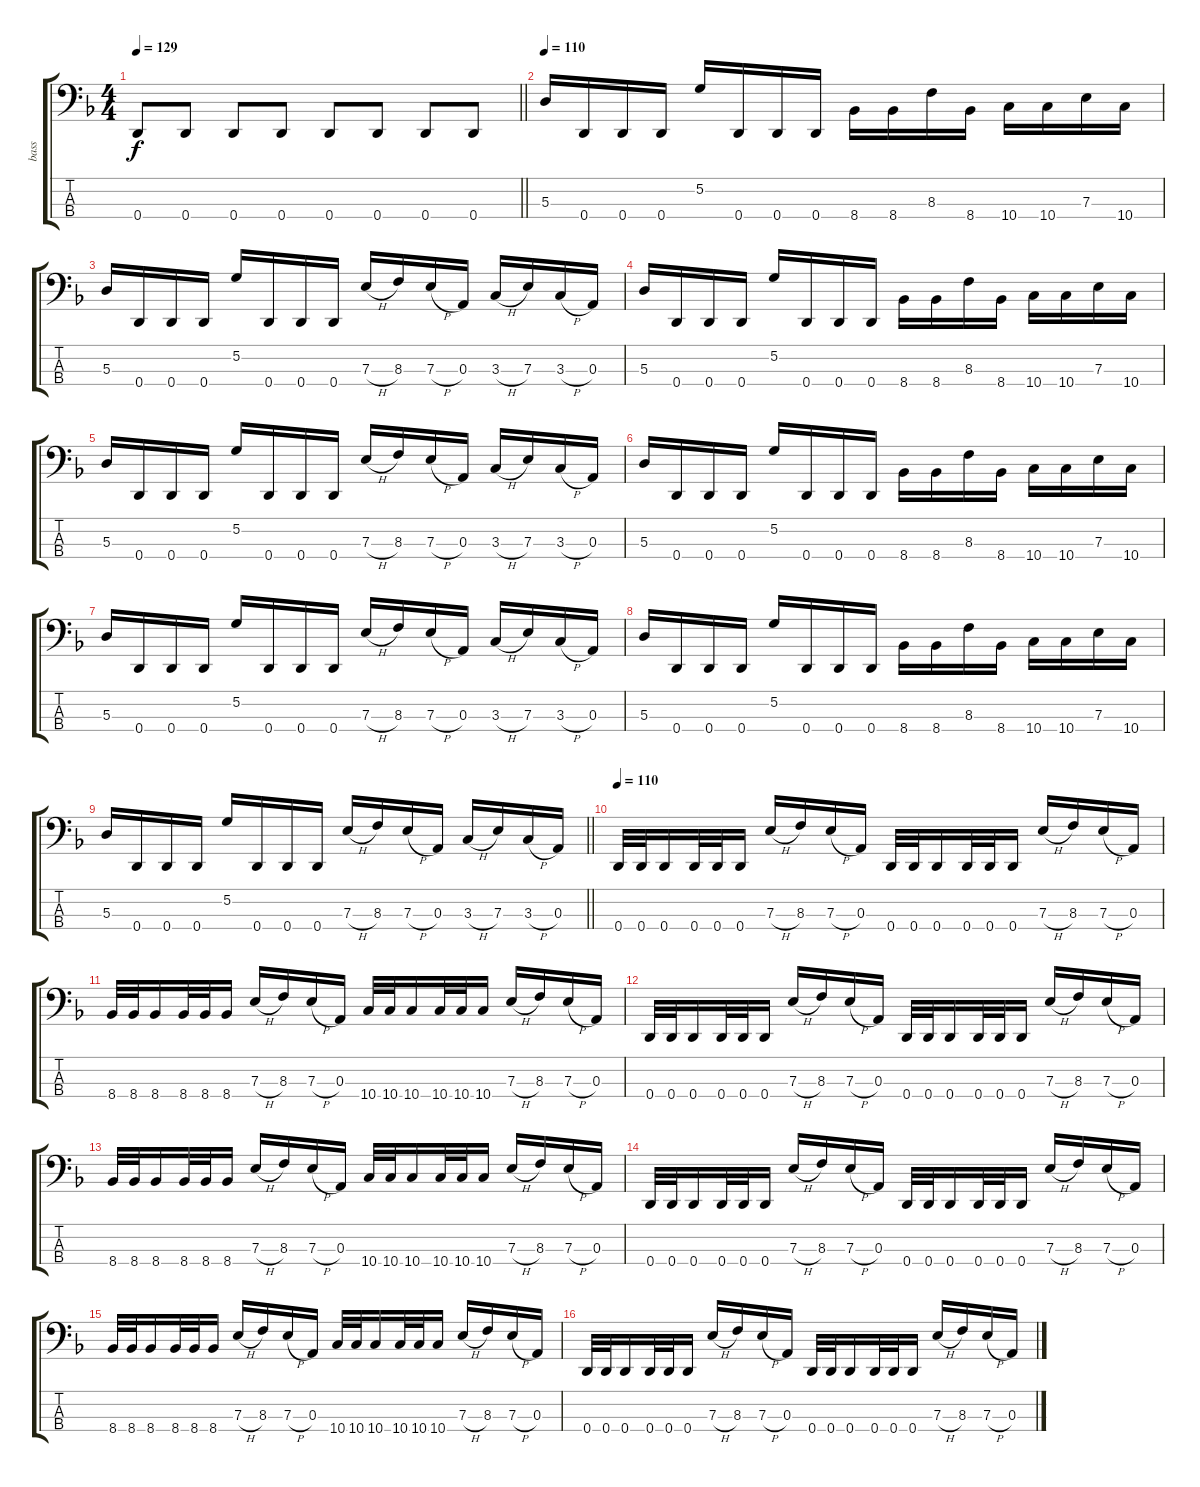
\track ("bass" "bass") {instrument electricbasspick}
\staff {score tabs}
\tuning (G2 D2 A1 D1) {hide}
\ts (4 4)
\tempo 129
\clef f4
\barLineRight lightlight
\ks f
0.4.8{dy f} 0.4.8 0.4.8 0.4.8 0.4.8 0.4.8 0.4.8 0.4.8 |
\section ("" "")
\tempo 110
5.3.16 0.4.16 0.4.16 0.4.16 5.2.16 0.4.16 0.4.16 0.4.16 8.4.16 8.4.16 8.3.16 8.4.16 10.4.16 10.4.16 7.3.16 10.4.16 |
5.3.16 0.4.16 0.4.16 0.4.16 5.2.16 0.4.16 0.4.16 0.4.16 7.3{h}.16 8.3.16 7.3{h}.16 0.3.16 3.3{h}.16 7.3.16 3.3{h}.16 0.3.16 |
5.3.16 0.4.16 0.4.16 0.4.16 5.2.16 0.4.16 0.4.16 0.4.16 8.4.16 8.4.16 8.3.16 8.4.16 10.4.16 10.4.16 7.3.16 10.4.16 |
5.3.16 0.4.16 0.4.16 0.4.16 5.2.16 0.4.16 0.4.16 0.4.16 7.3{h}.16 8.3.16 7.3{h}.16 0.3.16 3.3{h}.16 7.3.16 3.3{h}.16 0.3.16 |
5.3.16 0.4.16 0.4.16 0.4.16 5.2.16 0.4.16 0.4.16 0.4.16 8.4.16 8.4.16 8.3.16 8.4.16 10.4.16 10.4.16 7.3.16 10.4.16 |
5.3.16 0.4.16 0.4.16 0.4.16 5.2.16 0.4.16 0.4.16 0.4.16 7.3{h}.16 8.3.16 7.3{h}.16 0.3.16 3.3{h}.16 7.3.16 3.3{h}.16 0.3.16 |
5.3.16 0.4.16 0.4.16 0.4.16 5.2.16 0.4.16 0.4.16 0.4.16 8.4.16 8.4.16 8.3.16 8.4.16 10.4.16 10.4.16 7.3.16 10.4.16 |
\barLineRight lightlight
5.3.16 0.4.16 0.4.16 0.4.16 5.2.16 0.4.16 0.4.16 0.4.16 7.3{h}.16 8.3.16 7.3{h}.16 0.3.16 3.3{h}.16 7.3.16 3.3{h}.16 0.3.16 |
\section ("" "")
\tempo 110
0.4.32 0.4.32 0.4.16 0.4.32 0.4.32 0.4.16 7.3{h}.16 8.3.16 7.3{h}.16 0.3.16 0.4.32 0.4.32 0.4.16 0.4.32 0.4.32 0.4.16 7.3{h}.16 8.3.16 7.3{h}.16 0.3.16 |
8.4.32 8.4.32 8.4.16 8.4.32 8.4.32 8.4.16 7.3{h}.16 8.3.16 7.3{h}.16 0.3.16 10.4.32 10.4.32 10.4.16 10.4.32 10.4.32 10.4.16 7.3{h}.16 8.3.16 7.3{h}.16 0.3.16 |
0.4.32 0.4.32 0.4.16 0.4.32 0.4.32 0.4.16 7.3{h}.16 8.3.16 7.3{h}.16 0.3.16 0.4.32 0.4.32 0.4.16 0.4.32 0.4.32 0.4.16 7.3{h}.16 8.3.16 7.3{h}.16 0.3.16 |
8.4.32 8.4.32 8.4.16 8.4.32 8.4.32 8.4.16 7.3{h}.16 8.3.16 7.3{h}.16 0.3.16 10.4.32 10.4.32 10.4.16 10.4.32 10.4.32 10.4.16 7.3{h}.16 8.3.16 7.3{h}.16 0.3.16 |
0.4.32 0.4.32 0.4.16 0.4.32 0.4.32 0.4.16 7.3{h}.16 8.3.16 7.3{h}.16 0.3.16 0.4.32 0.4.32 0.4.16 0.4.32 0.4.32 0.4.16 7.3{h}.16 8.3.16 7.3{h}.16 0.3.16 |
8.4.32 8.4.32 8.4.16 8.4.32 8.4.32 8.4.16 7.3{h}.16 8.3.16 7.3{h}.16 0.3.16 10.4.32 10.4.32 10.4.16 10.4.32 10.4.32 10.4.16 7.3{h}.16 8.3.16 7.3{h}.16 0.3.16 |
0.4.32 0.4.32 0.4.16 0.4.32 0.4.32 0.4.16 7.3{h}.16 8.3.16 7.3{h}.16 0.3.16 0.4.32 0.4.32 0.4.16 0.4.32 0.4.32 0.4.16 7.3{h}.16 8.3.16 7.3{h}.16 0.3.16
